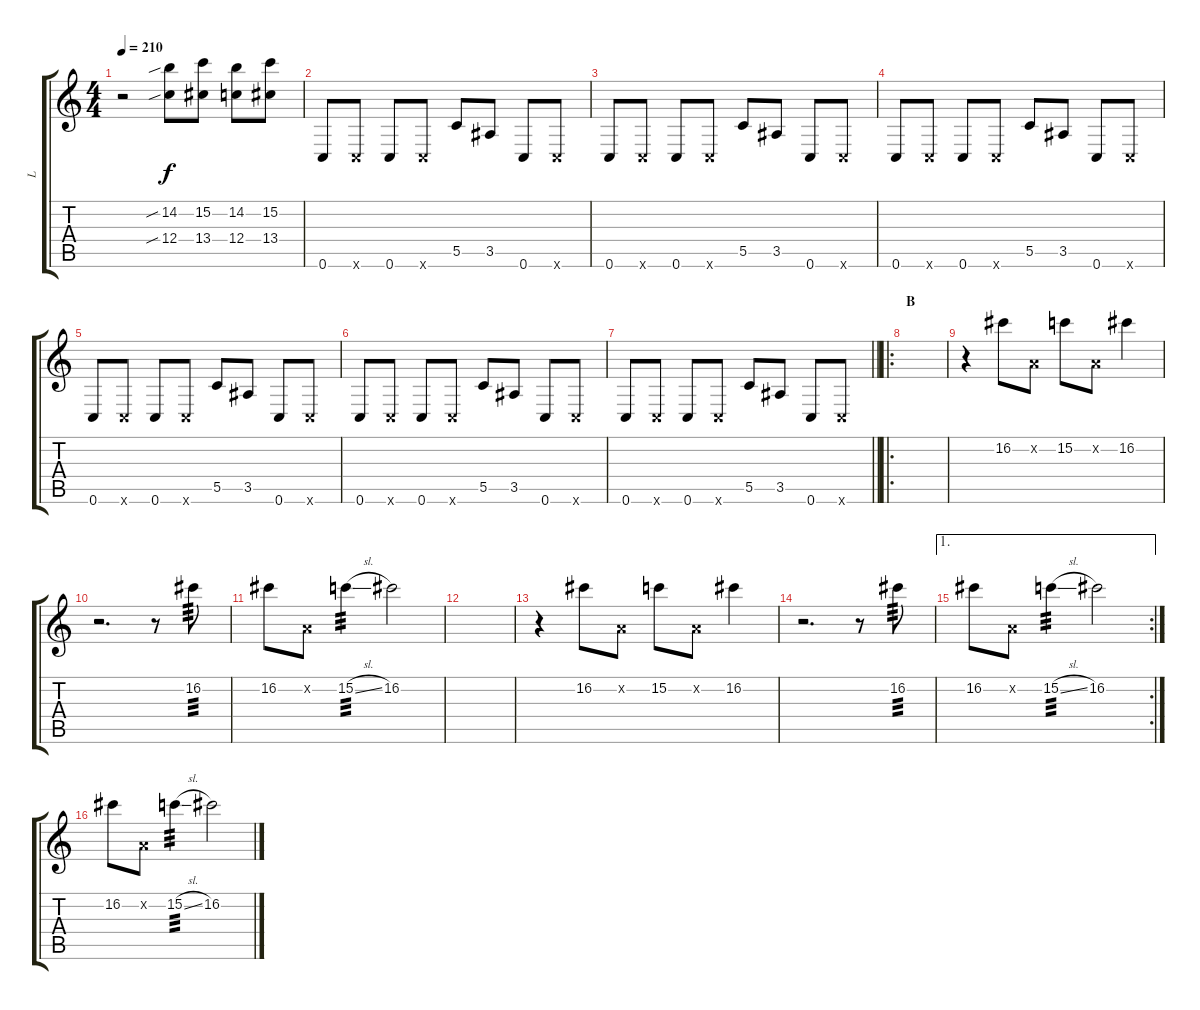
\track ("L" "L") {instrument distortionguitar}
\staff {score tabs}
\tuning (D4 A3 F3 C3 G2 C2) {hide}
\ts (4 4)
\tempo 210
\clef g2
\ks c
r.2{dy f} (14.2{sib} 12.4{sib}).8 (15.2 13.4).8 (14.2 12.4).8 (15.2 13.4).8 |
0.6.8{instrument distortionguitar} 0.6{x}.8 0.6.8 0.6{x}.8 5.5.8 3.5.8 0.6.8 0.6{x}.8 |
0.6.8 0.6{x}.8 0.6.8 0.6{x}.8 5.5.8 3.5.8 0.6.8 0.6{x}.8 |
0.6.8 0.6{x}.8 0.6.8 0.6{x}.8 5.5.8 3.5.8 0.6.8 0.6{x}.8 |
0.6.8 0.6{x}.8 0.6.8 0.6{x}.8 5.5.8 3.5.8 0.6.8 0.6{x}.8 |
0.6.8 0.6{x}.8 0.6.8 0.6{x}.8 5.5.8 3.5.8 0.6.8 0.6{x}.8 |
\barLineRight lightlight
0.6.8 0.6{x}.8 0.6.8 0.6{x}.8 5.5.8 3.5.8 0.6.8 0.6{x}.8 |
\ro
\section ("" "B")
|
r.4 16.2.8 0.2{x}.8 15.2.8 0.2{x}.8 16.2.4 |
r.2{d} r.8 16.2.8{tp 3} |
16.2.8 0.2{x}.8 15.2{sl}.4{tp 3} 16.2.2 |
|
r.4 16.2.8 0.2{x}.8 15.2.8 0.2{x}.8 16.2.4 |
r.2{d} r.8 16.2.8{tp 3} |
\ae 1
\rc 2
16.2.8 0.2{x}.8 15.2{sl}.4{tp 3} 16.2.2 |
16.2.8 0.2{x}.8 15.2{sl}.4{tp 3} 16.2.2
